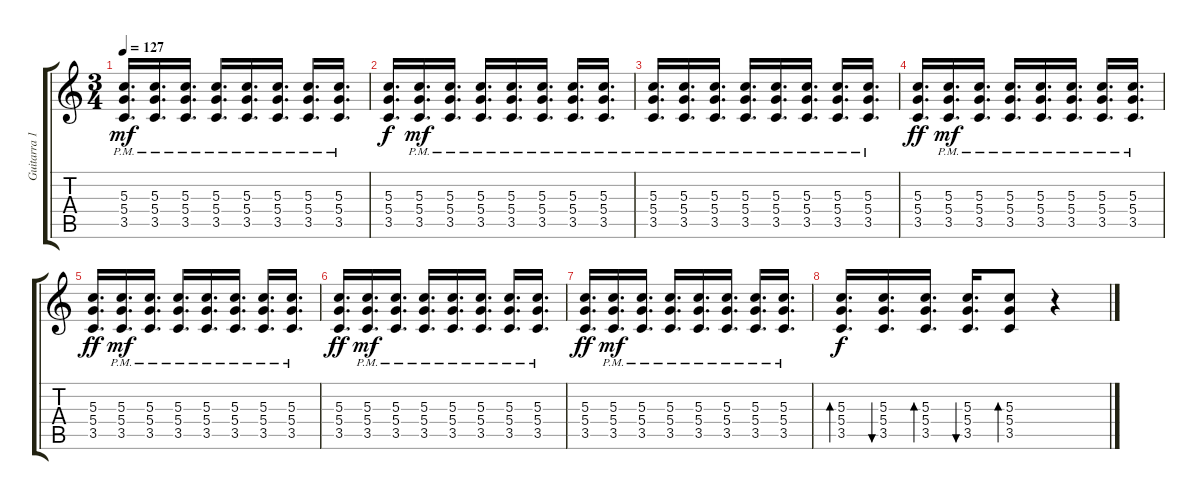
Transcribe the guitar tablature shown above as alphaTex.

\track ("Guitarra 1" "Guitarra 1") {instrument distortionguitar}
\staff {score tabs}
\tuning (E4 B3 G3 D3 A2 E2) {hide}
\ts (3 4)
\tempo 127
\clef g2
\ks c
(5.3{pm} 5.4{pm} 3.5{pm}).16{d dy mf} (5.3{pm} 5.4{pm} 3.5{pm}).16{d} (5.3{pm} 5.4{pm} 3.5{pm}).16{d} (5.3{pm} 5.4{pm} 3.5{pm}).16{d} (5.3{pm} 5.4{pm} 3.5{pm}).16{d} (5.3{pm} 5.4{pm} 3.5{pm}).16{d} (5.3{pm} 5.4{pm} 3.5{pm}).16{d} (5.3{pm} 5.4{pm} 3.5{pm}).16{d} |
(5.3 5.4 3.5).16{d dy f} (5.3{pm} 5.4{pm} 3.5{pm}).16{d dy mf} (5.3{pm} 5.4{pm} 3.5{pm}).16{d} (5.3{pm} 5.4{pm} 3.5{pm}).16{d} (5.3{pm} 5.4{pm} 3.5{pm}).16{d} (5.3{pm} 5.4{pm} 3.5{pm}).16{d} (5.3{pm} 5.4{pm} 3.5{pm}).16{d} (5.3{pm} 5.4{pm} 3.5{pm}).16{d} |
(5.3{pm} 5.4{pm} 3.5{pm}).16{d} (5.3{pm} 5.4{pm} 3.5{pm}).16{d} (5.3{pm} 5.4{pm} 3.5{pm}).16{d} (5.3{pm} 5.4{pm} 3.5{pm}).16{d} (5.3{pm} 5.4{pm} 3.5{pm}).16{d} (5.3{pm} 5.4{pm} 3.5{pm}).16{d} (5.3{pm} 5.4{pm} 3.5{pm}).16{d} (5.3{pm} 5.4{pm} 3.5{pm}).16{d} |
(5.3 5.4 3.5).16{d dy ff balance 8} (5.3{pm} 5.4{pm} 3.5{pm}).16{d dy mf} (5.3{pm} 5.4{pm} 3.5{pm}).16{d} (5.3{pm} 5.4{pm} 3.5{pm}).16{d} (5.3{pm} 5.4{pm} 3.5{pm}).16{d} (5.3{pm} 5.4{pm} 3.5{pm}).16{d} (5.3{pm} 5.4{pm} 3.5{pm}).16{d} (5.3{pm} 5.4{pm} 3.5{pm}).16{d} |
(5.3 5.4 3.5).16{d dy ff} (5.3{pm} 5.4{pm} 3.5{pm}).16{d dy mf} (5.3{pm} 5.4{pm} 3.5{pm}).16{d} (5.3{pm} 5.4{pm} 3.5{pm}).16{d} (5.3{pm} 5.4{pm} 3.5{pm}).16{d} (5.3{pm} 5.4{pm} 3.5{pm}).16{d} (5.3{pm} 5.4{pm} 3.5{pm}).16{d} (5.3{pm} 5.4{pm} 3.5{pm}).16{d} |
(5.3 5.4 3.5).16{d dy ff} (5.3{pm} 5.4{pm} 3.5{pm}).16{d dy mf} (5.3{pm} 5.4{pm} 3.5{pm}).16{d} (5.3{pm} 5.4{pm} 3.5{pm}).16{d} (5.3{pm} 5.4{pm} 3.5{pm}).16{d} (5.3{pm} 5.4{pm} 3.5{pm}).16{d} (5.3{pm} 5.4{pm} 3.5{pm}).16{d} (5.3{pm} 5.4{pm} 3.5{pm}).16{d} |
(5.3 5.4 3.5).16{d dy ff} (5.3{pm} 5.4{pm} 3.5{pm}).16{d dy mf} (5.3{pm} 5.4{pm} 3.5{pm}).16{d} (5.3{pm} 5.4{pm} 3.5{pm}).16{d} (5.3{pm} 5.4{pm} 3.5{pm}).16{d} (5.3{pm} 5.4{pm} 3.5{pm}).16{d} (5.3{pm} 5.4{pm} 3.5{pm}).16{d} (5.3{pm} 5.4{pm} 3.5{pm}).16{d} |
(5.3 5.4 3.5).16{d bd 60 dy f} (5.3 5.4 3.5).16{d bu 60} (5.3 5.4 3.5).16{d bd 60} (5.3 5.4 3.5).16{d bu 60} (5.3 5.4 3.5).8{bd 60} r.4
